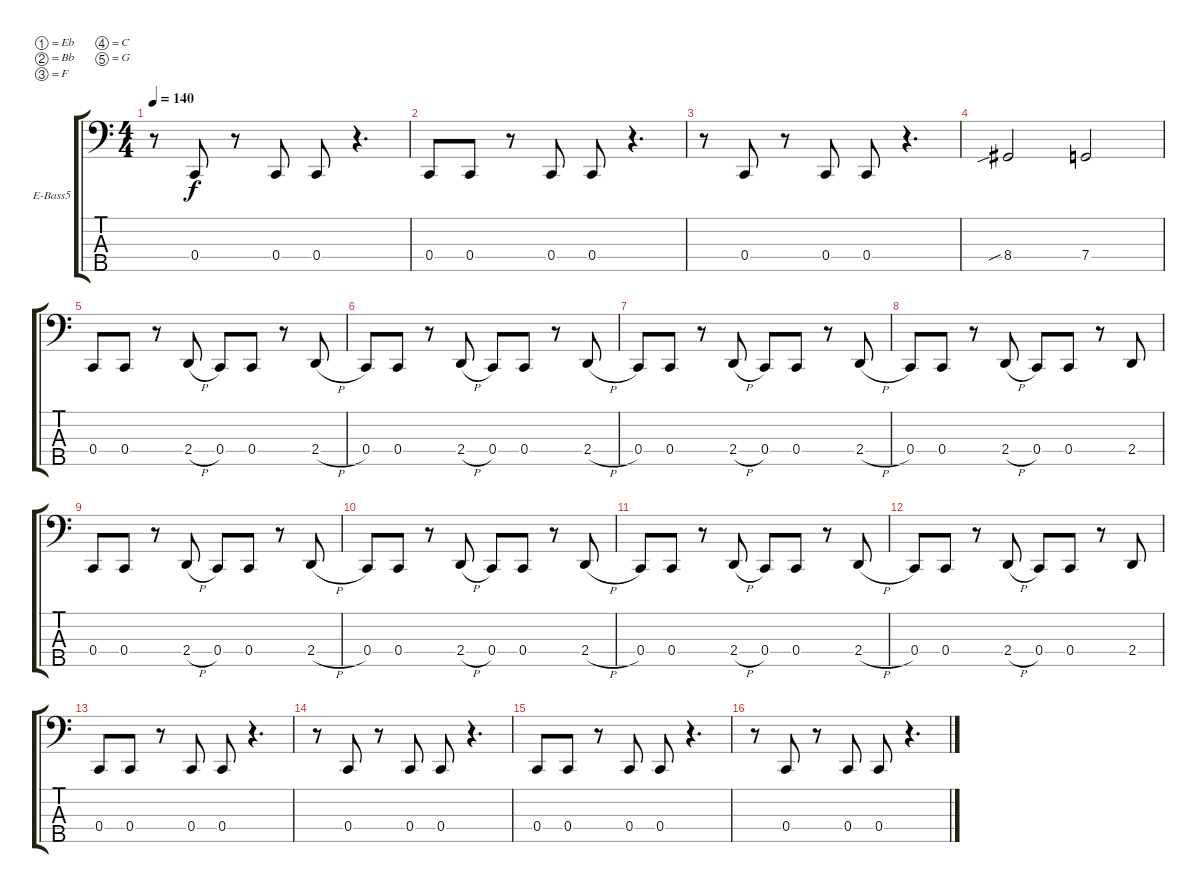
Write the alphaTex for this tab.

\bracketExtendMode groupsimilarinstruments
\firstSystemTrackNameOrientation horizontal
\otherSystemsTrackNameOrientation horizontal
\track ("Бас" "E-Bass5") {instrument electricbassfinger}
\staff {score tabs}
\tuning (Eb2 Bb1 F1 C1 G0)
\ts (4 4)
\tempo 140
\clef f4
\ks c
r.8{dy f} 0.4.8 r.8 0.4.8 0.4.8 r.4{d} |
0.4.8 0.4.8 r.8 0.4.8 0.4.8 r.4{d} |
r.8 0.4.8 r.8 0.4.8 0.4.8 r.4{d} |
8.4{sib}.2 7.4.2 |
0.4.8 0.4.8 r.8 2.4{h}.8 0.4.8 0.4.8 r.8 2.4{h}.8 |
0.4.8 0.4.8 r.8 2.4{h}.8 0.4.8 0.4.8 r.8 2.4{h}.8 |
0.4.8 0.4.8 r.8 2.4{h}.8 0.4.8 0.4.8 r.8 2.4{h}.8 |
0.4.8 0.4.8 r.8 2.4{h}.8 0.4.8 0.4.8 r.8 2.4.8 |
0.4.8 0.4.8 r.8 2.4{h}.8 0.4.8 0.4.8 r.8 2.4{h}.8 |
0.4.8 0.4.8 r.8 2.4{h}.8 0.4.8 0.4.8 r.8 2.4{h}.8 |
0.4.8 0.4.8 r.8 2.4{h}.8 0.4.8 0.4.8 r.8 2.4{h}.8 |
0.4.8 0.4.8 r.8 2.4{h}.8 0.4.8 0.4.8 r.8 2.4.8 |
0.4.8 0.4.8 r.8 0.4.8 0.4.8 r.4{d} |
r.8 0.4.8 r.8 0.4.8 0.4.8 r.4{d} |
0.4.8 0.4.8 r.8 0.4.8 0.4.8 r.4{d} |
r.8 0.4.8 r.8 0.4.8 0.4.8 r.4{d}
